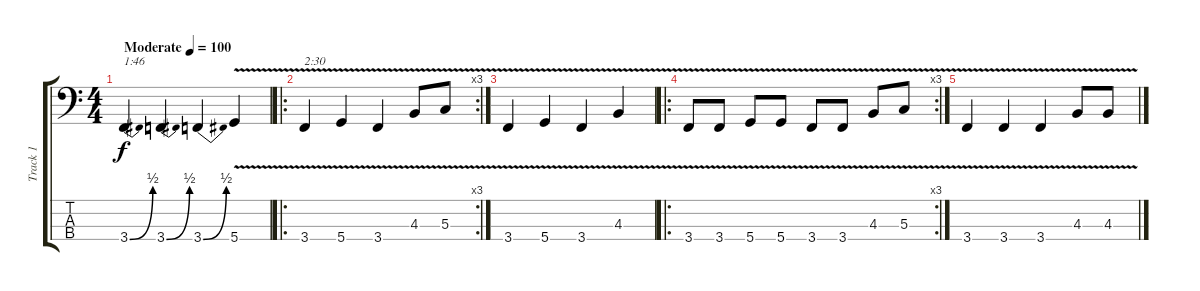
\track ("Track 1" "Track 1") {instrument electricbassfinger}
\staff {score tabs}
\tuning (F2 C2 G1 D1) {hide}
\ts (4 4)
\tempo (100 "Moderate")
\clef f4
\ks c
3.4{be (bend 0 0 60 2)}.4{txt "1:46" dy f instrument electricbassfinger} 3.4{be (bend 0 0 60 2)}.4 3.4{be (bend 0 0 60 2)}.4 5.4{v}.4 |
\ro
\rc 3
3.4{v}.4{txt "2:30"} 5.4{v}.4 3.4{v}.4 4.3{v}.8 5.3{v}.8 |
3.4{v}.4 5.4{v}.4 3.4{v}.4 4.3{v}.4 |
\ro
\rc 3
3.4{v}.8 3.4{v}.8 5.4{v}.8 5.4{v}.8 3.4{v}.8 3.4{v}.8 4.3{v}.8 5.3{v}.8 |
3.4{v}.4 3.4{v}.4 3.4{v}.4 4.3{v}.8 4.3{v}.8
